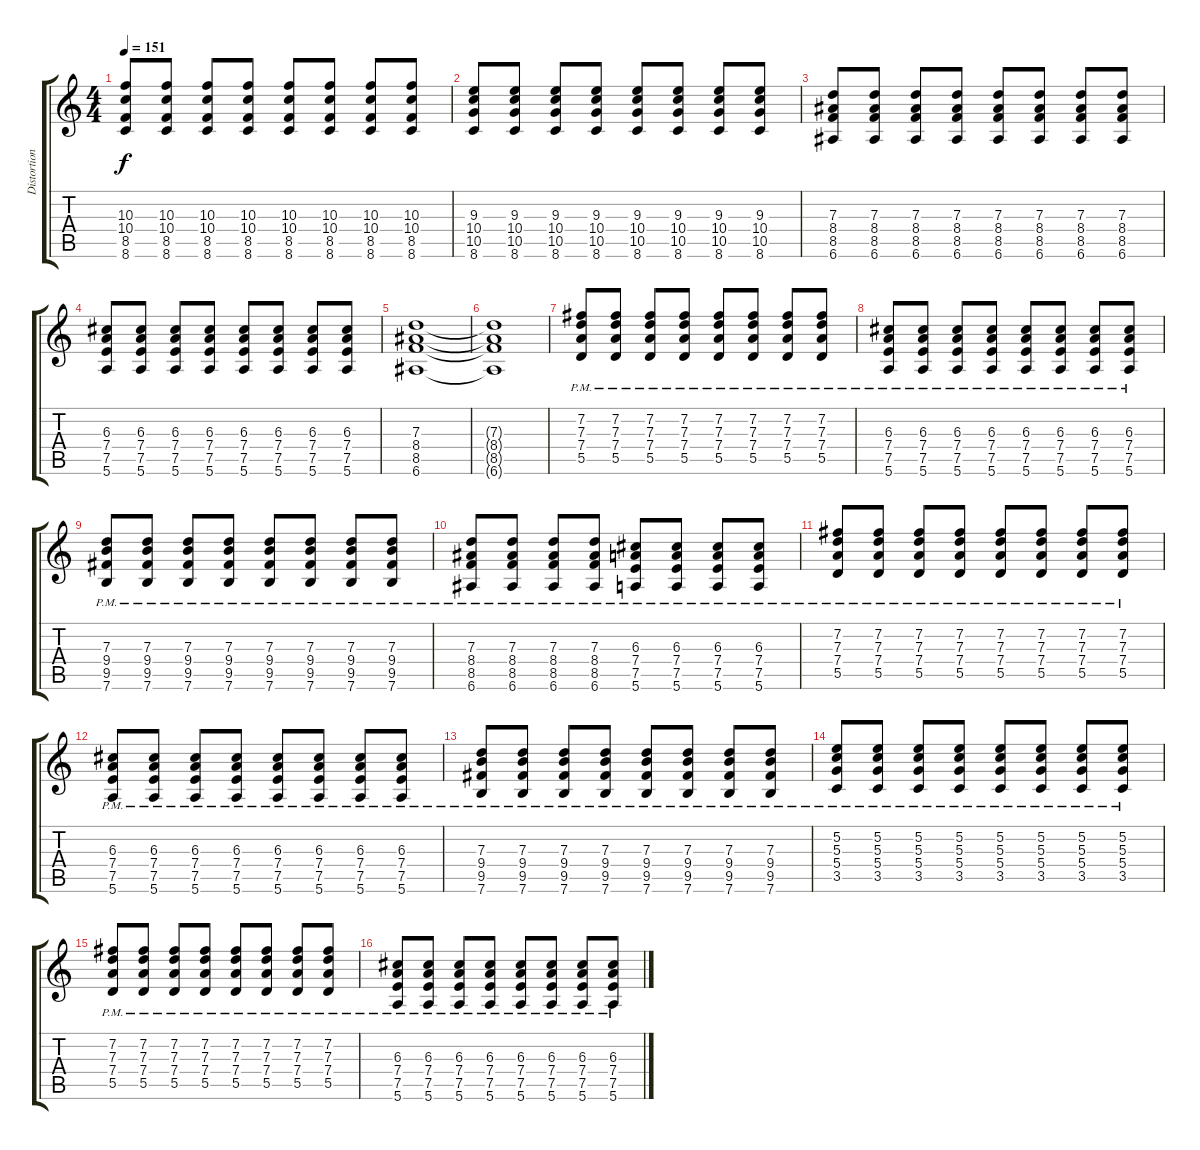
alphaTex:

\track ("Distortion Guitar" "Distortion") {instrument distortionguitar}
\staff {score tabs}
\tuning (E4 B3 G3 D3 A2 E2) {hide}
\ts (4 4)
\tempo 151
\clef g2
\ks c
(10.3 10.4 8.5 8.6).8{dy f} (10.3 10.4 8.5 8.6).8 (10.3 10.4 8.5 8.6).8 (10.3 10.4 8.5 8.6).8 (10.3 10.4 8.5 8.6).8 (10.3 10.4 8.5 8.6).8 (10.3 10.4 8.5 8.6).8 (10.3 10.4 8.5 8.6).8 |
(9.3 10.4 10.5 8.6).8 (9.3 10.4 10.5 8.6).8 (9.3 10.4 10.5 8.6).8 (9.3 10.4 10.5 8.6).8 (9.3 10.4 10.5 8.6).8 (9.3 10.4 10.5 8.6).8 (9.3 10.4 10.5 8.6).8 (9.3 10.4 10.5 8.6).8 |
(7.3 8.4 8.5 6.6).8 (7.3 8.4 8.5 6.6).8 (7.3 8.4 8.5 6.6).8 (7.3 8.4 8.5 6.6).8 (7.3 8.4 8.5 6.6).8 (7.3 8.4 8.5 6.6).8 (7.3 8.4 8.5 6.6).8 (7.3 8.4 8.5 6.6).8 |
(6.3 7.4 7.5 5.6).8 (6.3 7.4 7.5 5.6).8 (6.3 7.4 7.5 5.6).8 (6.3 7.4 7.5 5.6).8 (6.3 7.4 7.5 5.6).8 (6.3 7.4 7.5 5.6).8 (6.3 7.4 7.5 5.6).8 (6.3 7.4 7.5 5.6).8 |
(7.3 8.4 8.5 6.6).1 |
(7.3{t} 8.4{t} 8.5{t} 6.6{t}).1 |
(7.2{pm} 7.3{pm} 7.4{pm} 5.5{pm}).8 (7.2{pm} 7.3{pm} 7.4{pm} 5.5{pm}).8 (7.2{pm} 7.3{pm} 7.4{pm} 5.5{pm}).8 (7.2{pm} 7.3{pm} 7.4{pm} 5.5{pm}).8 (7.2{pm} 7.3{pm} 7.4{pm} 5.5{pm}).8 (7.2{pm} 7.3{pm} 7.4{pm} 5.5{pm}).8 (7.2{pm} 7.3{pm} 7.4{pm} 5.5{pm}).8 (7.2{pm} 7.3{pm} 7.4{pm} 5.5{pm}).8 |
(6.3{pm} 7.4{pm} 7.5{pm} 5.6{pm}).8 (6.3{pm} 7.4{pm} 7.5{pm} 5.6{pm}).8 (6.3{pm} 7.4{pm} 7.5{pm} 5.6{pm}).8 (6.3{pm} 7.4{pm} 7.5{pm} 5.6{pm}).8 (6.3{pm} 7.4{pm} 7.5{pm} 5.6{pm}).8 (6.3{pm} 7.4{pm} 7.5{pm} 5.6{pm}).8 (6.3{pm} 7.4{pm} 7.5{pm} 5.6{pm}).8 (6.3{pm} 7.4{pm} 7.5{pm} 5.6{pm}).8 |
(7.3{pm} 9.4{pm} 9.5{pm} 7.6{pm}).8 (7.3{pm} 9.4{pm} 9.5{pm} 7.6{pm}).8 (7.3{pm} 9.4{pm} 9.5{pm} 7.6{pm}).8 (7.3{pm} 9.4{pm} 9.5{pm} 7.6{pm}).8 (7.3{pm} 9.4{pm} 9.5{pm} 7.6{pm}).8 (7.3{pm} 9.4{pm} 9.5{pm} 7.6{pm}).8 (7.3{pm} 9.4{pm} 9.5{pm} 7.6{pm}).8 (7.3{pm} 9.4{pm} 9.5{pm} 7.6{pm}).8 |
(7.3{pm} 8.4{pm} 8.5{pm} 6.6{pm}).8 (7.3{pm} 8.4{pm} 8.5{pm} 6.6{pm}).8 (7.3{pm} 8.4{pm} 8.5{pm} 6.6{pm}).8 (7.3{pm} 8.4{pm} 8.5{pm} 6.6{pm}).8 (6.3{pm} 7.4{pm} 7.5{pm} 5.6{pm}).8 (6.3{pm} 7.4{pm} 7.5{pm} 5.6{pm}).8 (6.3{pm} 7.4{pm} 7.5{pm} 5.6{pm}).8 (6.3{pm} 7.4{pm} 7.5{pm} 5.6{pm}).8 |
(7.2{pm} 7.3{pm} 7.4{pm} 5.5{pm}).8 (7.2{pm} 7.3{pm} 7.4{pm} 5.5{pm}).8 (7.2{pm} 7.3{pm} 7.4{pm} 5.5{pm}).8 (7.2{pm} 7.3{pm} 7.4{pm} 5.5{pm}).8 (7.2{pm} 7.3{pm} 7.4{pm} 5.5{pm}).8 (7.2{pm} 7.3{pm} 7.4{pm} 5.5{pm}).8 (7.2{pm} 7.3{pm} 7.4{pm} 5.5{pm}).8 (7.2{pm} 7.3{pm} 7.4{pm} 5.5{pm}).8 |
(6.3{pm} 7.4{pm} 7.5{pm} 5.6{pm}).8 (6.3{pm} 7.4{pm} 7.5{pm} 5.6{pm}).8 (6.3{pm} 7.4{pm} 7.5{pm} 5.6{pm}).8 (6.3{pm} 7.4{pm} 7.5{pm} 5.6{pm}).8 (6.3{pm} 7.4{pm} 7.5{pm} 5.6{pm}).8 (6.3{pm} 7.4{pm} 7.5{pm} 5.6{pm}).8 (6.3{pm} 7.4{pm} 7.5{pm} 5.6{pm}).8 (6.3{pm} 7.4{pm} 7.5{pm} 5.6{pm}).8 |
(7.3{pm} 9.4{pm} 9.5{pm} 7.6{pm}).8 (7.3{pm} 9.4{pm} 9.5{pm} 7.6{pm}).8 (7.3{pm} 9.4{pm} 9.5{pm} 7.6{pm}).8 (7.3{pm} 9.4{pm} 9.5{pm} 7.6{pm}).8 (7.3{pm} 9.4{pm} 9.5{pm} 7.6{pm}).8 (7.3{pm} 9.4{pm} 9.5{pm} 7.6{pm}).8 (7.3{pm} 9.4{pm} 9.5{pm} 7.6{pm}).8 (7.3{pm} 9.4{pm} 9.5{pm} 7.6{pm}).8 |
(5.2{pm} 5.3{pm} 5.4{pm} 3.5{pm}).8 (5.2{pm} 5.3{pm} 5.4{pm} 3.5{pm}).8 (5.2{pm} 5.3{pm} 5.4{pm} 3.5{pm}).8 (5.2{pm} 5.3{pm} 5.4{pm} 3.5{pm}).8 (5.2{pm} 5.3{pm} 5.4{pm} 3.5{pm}).8 (5.2{pm} 5.3{pm} 5.4{pm} 3.5{pm}).8 (5.2{pm} 5.3{pm} 5.4{pm} 3.5{pm}).8 (5.2{pm} 5.3{pm} 5.4{pm} 3.5{pm}).8 |
(7.2{pm} 7.3{pm} 7.4{pm} 5.5{pm}).8 (7.2{pm} 7.3{pm} 7.4{pm} 5.5{pm}).8 (7.2{pm} 7.3{pm} 7.4{pm} 5.5{pm}).8 (7.2{pm} 7.3{pm} 7.4{pm} 5.5{pm}).8 (7.2{pm} 7.3{pm} 7.4{pm} 5.5{pm}).8 (7.2{pm} 7.3{pm} 7.4{pm} 5.5{pm}).8 (7.2{pm} 7.3{pm} 7.4{pm} 5.5{pm}).8 (7.2{pm} 7.3{pm} 7.4{pm} 5.5{pm}).8 |
(6.3{pm} 7.4{pm} 7.5{pm} 5.6{pm}).8 (6.3{pm} 7.4{pm} 7.5{pm} 5.6{pm}).8 (6.3{pm} 7.4{pm} 7.5{pm} 5.6{pm}).8 (6.3{pm} 7.4{pm} 7.5{pm} 5.6{pm}).8 (6.3{pm} 7.4{pm} 7.5{pm} 5.6{pm}).8 (6.3{pm} 7.4{pm} 7.5{pm} 5.6{pm}).8 (6.3{pm} 7.4{pm} 7.5{pm} 5.6{pm}).8 (6.3{pm} 7.4{pm} 7.5{pm} 5.6{pm}).8
